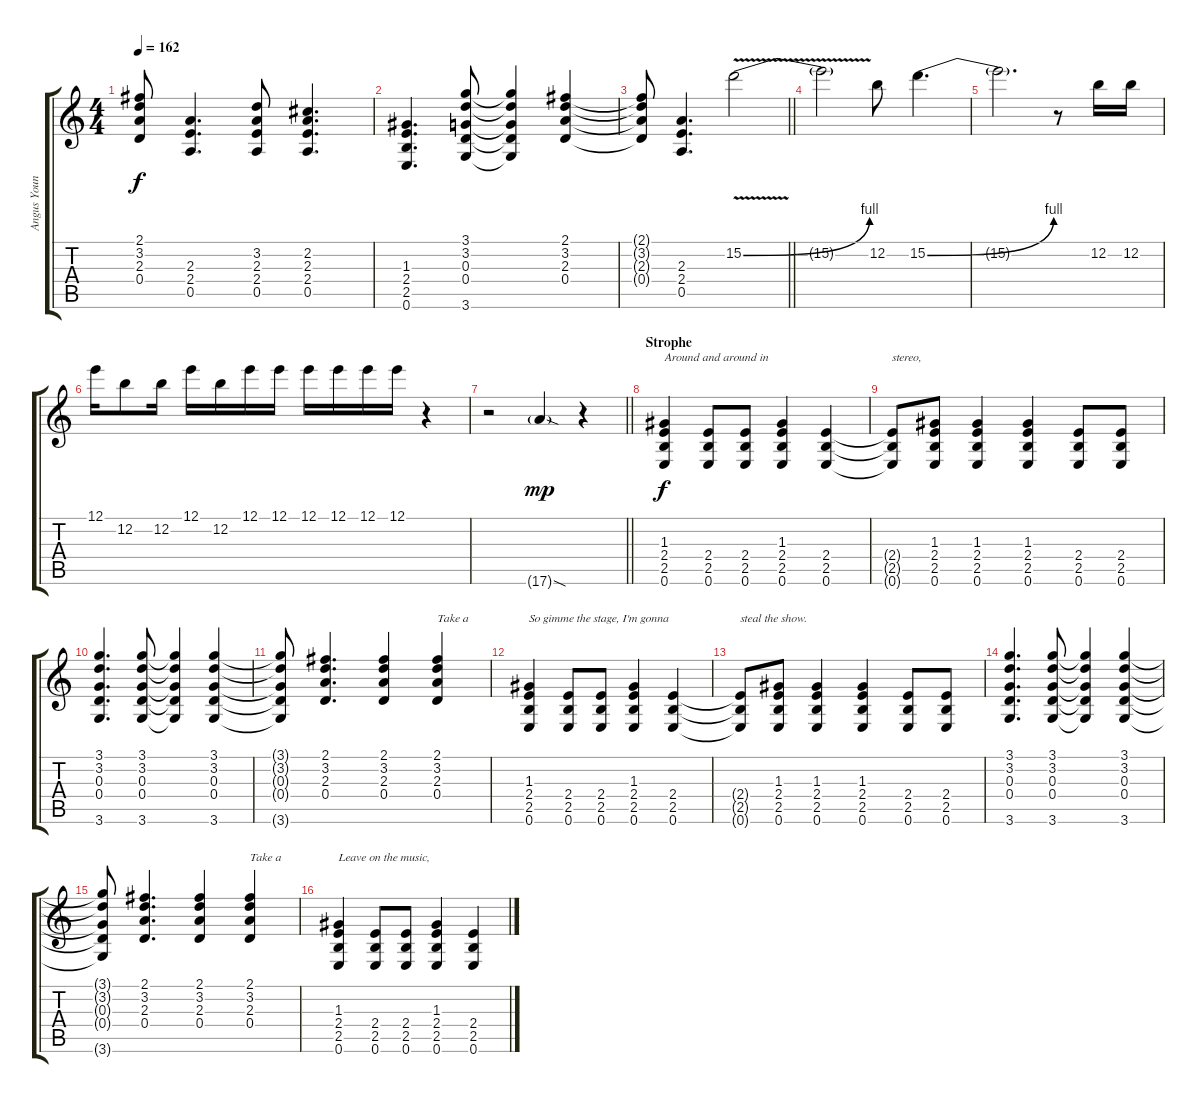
\track ("Angus Young" "Angus Youn") {instrument overdrivenguitar}
\staff {score tabs}
\tuning (E4 B3 G3 D3 A2 E2) {hide}
\ts (4 4)
\tempo 162
\clef g2
\ks c
(2.1{t} 3.2{t} 2.3{t} 0.4{t}).8{dy f} (2.3 2.4 0.5).4{d} (3.2 2.3 2.4 0.5).8 (2.2 2.3 2.4 0.5).4{d} |
(1.3 2.4 2.5 0.6).4{d} (3.1 3.2 0.3 0.4 3.6).8 (3.1{t} 3.2{t} 0.3{t} 0.4{t} 3.6{t}).4 (2.1 3.2 2.3 0.4).4 |
\barLineRight lightlight
(2.1{t} 3.2{t} 2.3{t} 0.4{t}).8 (2.3 2.4 0.5).4{d} 15.2{be (bend 0 0 60 4) v}.2 |
15.2{t}.2 12.2.8 15.2{be (bend 0 0 60 4)}.4{d} |
15.2{t}.2{d} r.8 12.2.16 12.2.16 |
12.1.16 12.2.8 12.2.16 12.1.16 12.2.16 12.1.16 12.1.16 12.1.16 12.1.16 12.1.16 12.1.16 r.4 |
\barLineRight lightlight
r.2 17.6{sod g}.4{dy mp} r.4 |
\section ("" "Strophe")
(1.3 2.4 2.5 0.6).4{txt "Around and around in" dy f} (2.4 2.5 0.6).8 (2.4 2.5 0.6).8 (1.3 2.4 2.5 0.6).4 (2.4 2.5 0.6).4 |
(2.4{t} 2.5{t} 0.6{t}).8{txt "stereo,"} (1.3 2.4 2.5 0.6).8 (1.3 2.4 2.5 0.6).4 (1.3 2.4 2.5 0.6).4 (2.4 2.5 0.6).8 (2.4 2.5 0.6).8 |
(3.1 3.2 0.3 0.4 3.6).4{d} (3.1 3.2 0.3 0.4 3.6).8 (3.1{t} 3.2{t} 0.3{t} 0.4{t} 3.6{t}).4 (3.1 3.2 0.3 0.4 3.6).4 |
(3.1{t} 3.2{t} 0.3{t} 0.4{t} 3.6{t}).8 (2.1 3.2 2.3 0.4).4{d} (2.1 3.2 2.3 0.4).4 (2.1 3.2 2.3 0.4).4{txt "Take a"} |
(1.3 2.4 2.5 0.6).4{txt "So gimme the stage, I'm gonna"} (2.4 2.5 0.6).8 (2.4 2.5 0.6).8 (1.3 2.4 2.5 0.6).4 (2.4 2.5 0.6).4 |
(2.4{t} 2.5{t} 0.6{t}).8{txt "steal the show."} (1.3 2.4 2.5 0.6).8 (1.3 2.4 2.5 0.6).4 (1.3 2.4 2.5 0.6).4 (2.4 2.5 0.6).8 (2.4 2.5 0.6).8 |
(3.1 3.2 0.3 0.4 3.6).4{d} (3.1 3.2 0.3 0.4 3.6).8 (3.1{t} 3.2{t} 0.3{t} 0.4{t} 3.6{t}).4 (3.1 3.2 0.3 0.4 3.6).4 |
(3.1{t} 3.2{t} 0.3{t} 0.4{t} 3.6{t}).8 (2.1 3.2 2.3 0.4).4{d} (2.1 3.2 2.3 0.4).4 (2.1 3.2 2.3 0.4).4{txt "Take a"} |
(1.3 2.4 2.5 0.6).4{txt "Leave on the music,"} (2.4 2.5 0.6).8 (2.4 2.5 0.6).8 (1.3 2.4 2.5 0.6).4 (2.4 2.5 0.6).4
